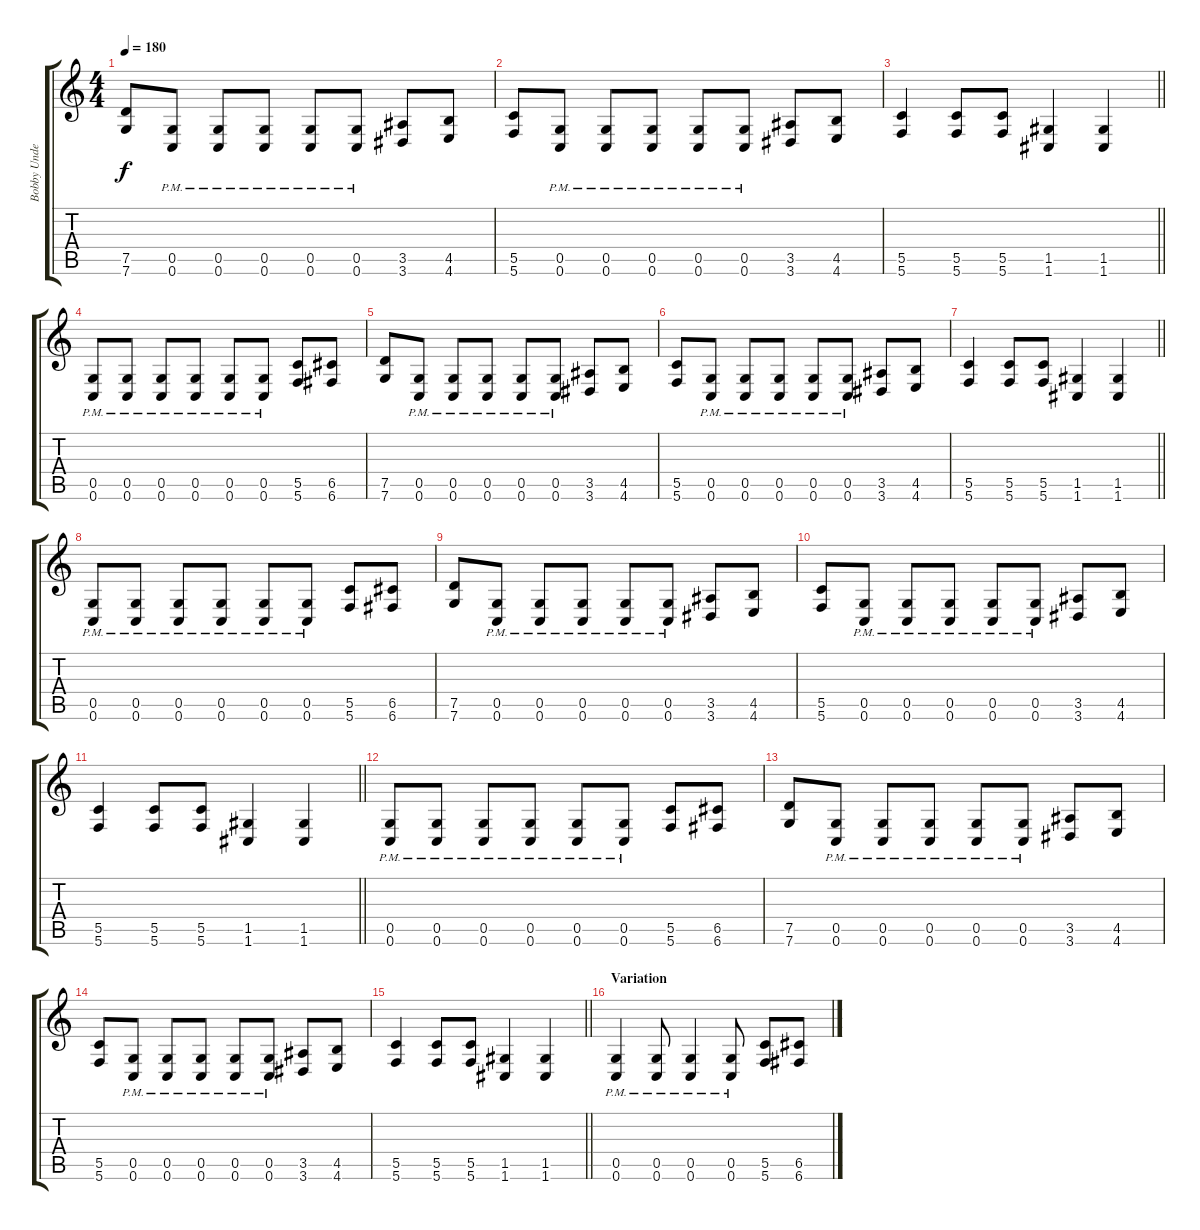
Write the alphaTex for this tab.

\track ("Bobby Undertaker" "Bobby Unde") {instrument distortionguitar}
\staff {score tabs}
\tuning (D4 A3 F3 C3 G2 C2) {hide}
\ts (4 4)
\tempo 180
\clef g2
\ks c
(7.5 7.6).8{dy f} (0.5{pm} 0.6{pm}).8 (0.5{pm} 0.6{pm}).8 (0.5{pm} 0.6{pm}).8 (0.5{pm} 0.6{pm}).8 (0.5{pm} 0.6{pm}).8 (3.5 3.6).8 (4.5 4.6).8 |
(5.5 5.6).8 (0.5{pm} 0.6{pm}).8 (0.5{pm} 0.6{pm}).8 (0.5{pm} 0.6{pm}).8 (0.5{pm} 0.6{pm}).8 (0.5{pm} 0.6{pm}).8 (3.5 3.6).8 (4.5 4.6).8 |
\barLineRight lightlight
(5.5 5.6).4 (5.5 5.6).8 (5.5 5.6).8 (1.5 1.6).4 (1.5 1.6).4 |
\section ("" "")
(0.5{pm} 0.6{pm}).8 (0.5{pm} 0.6{pm}).8 (0.5{pm} 0.6{pm}).8 (0.5{pm} 0.6{pm}).8 (0.5{pm} 0.6{pm}).8 (0.5{pm} 0.6{pm}).8 (5.5 5.6).8 (6.5 6.6).8 |
(7.5 7.6).8 (0.5{pm} 0.6{pm}).8 (0.5{pm} 0.6{pm}).8 (0.5{pm} 0.6{pm}).8 (0.5{pm} 0.6{pm}).8 (0.5{pm} 0.6{pm}).8 (3.5 3.6).8 (4.5 4.6).8 |
(5.5 5.6).8 (0.5{pm} 0.6{pm}).8 (0.5{pm} 0.6{pm}).8 (0.5{pm} 0.6{pm}).8 (0.5{pm} 0.6{pm}).8 (0.5{pm} 0.6{pm}).8 (3.5 3.6).8 (4.5 4.6).8 |
\barLineRight lightlight
(5.5 5.6).4 (5.5 5.6).8 (5.5 5.6).8 (1.5 1.6).4 (1.5 1.6).4 |
\section ("" "")
(0.5{pm} 0.6{pm}).8 (0.5{pm} 0.6{pm}).8 (0.5{pm} 0.6{pm}).8 (0.5{pm} 0.6{pm}).8 (0.5{pm} 0.6{pm}).8 (0.5{pm} 0.6{pm}).8 (5.5 5.6).8 (6.5 6.6).8 |
(7.5 7.6).8 (0.5{pm} 0.6{pm}).8 (0.5{pm} 0.6{pm}).8 (0.5{pm} 0.6{pm}).8 (0.5{pm} 0.6{pm}).8 (0.5{pm} 0.6{pm}).8 (3.5 3.6).8 (4.5 4.6).8 |
(5.5 5.6).8 (0.5{pm} 0.6{pm}).8 (0.5{pm} 0.6{pm}).8 (0.5{pm} 0.6{pm}).8 (0.5{pm} 0.6{pm}).8 (0.5{pm} 0.6{pm}).8 (3.5 3.6).8 (4.5 4.6).8 |
\barLineRight lightlight
(5.5 5.6).4 (5.5 5.6).8 (5.5 5.6).8 (1.5 1.6).4 (1.5 1.6).4 |
\section ("" "")
(0.5{pm} 0.6{pm}).8 (0.5{pm} 0.6{pm}).8 (0.5{pm} 0.6{pm}).8 (0.5{pm} 0.6{pm}).8 (0.5{pm} 0.6{pm}).8 (0.5{pm} 0.6{pm}).8 (5.5 5.6).8 (6.5 6.6).8 |
(7.5 7.6).8 (0.5{pm} 0.6{pm}).8 (0.5{pm} 0.6{pm}).8 (0.5{pm} 0.6{pm}).8 (0.5{pm} 0.6{pm}).8 (0.5{pm} 0.6{pm}).8 (3.5 3.6).8 (4.5 4.6).8 |
(5.5 5.6).8 (0.5{pm} 0.6{pm}).8 (0.5{pm} 0.6{pm}).8 (0.5{pm} 0.6{pm}).8 (0.5{pm} 0.6{pm}).8 (0.5{pm} 0.6{pm}).8 (3.5 3.6).8 (4.5 4.6).8 |
\barLineRight lightlight
(5.5 5.6).4 (5.5 5.6).8 (5.5 5.6).8 (1.5 1.6).4 (1.5 1.6).4 |
\section ("" "Variation")
(0.5{pm} 0.6{pm}).4 (0.5{pm} 0.6{pm}).8 (0.5{pm} 0.6{pm}).4 (0.5{pm} 0.6{pm}).8 (5.5 5.6).8 (6.5 6.6).8
